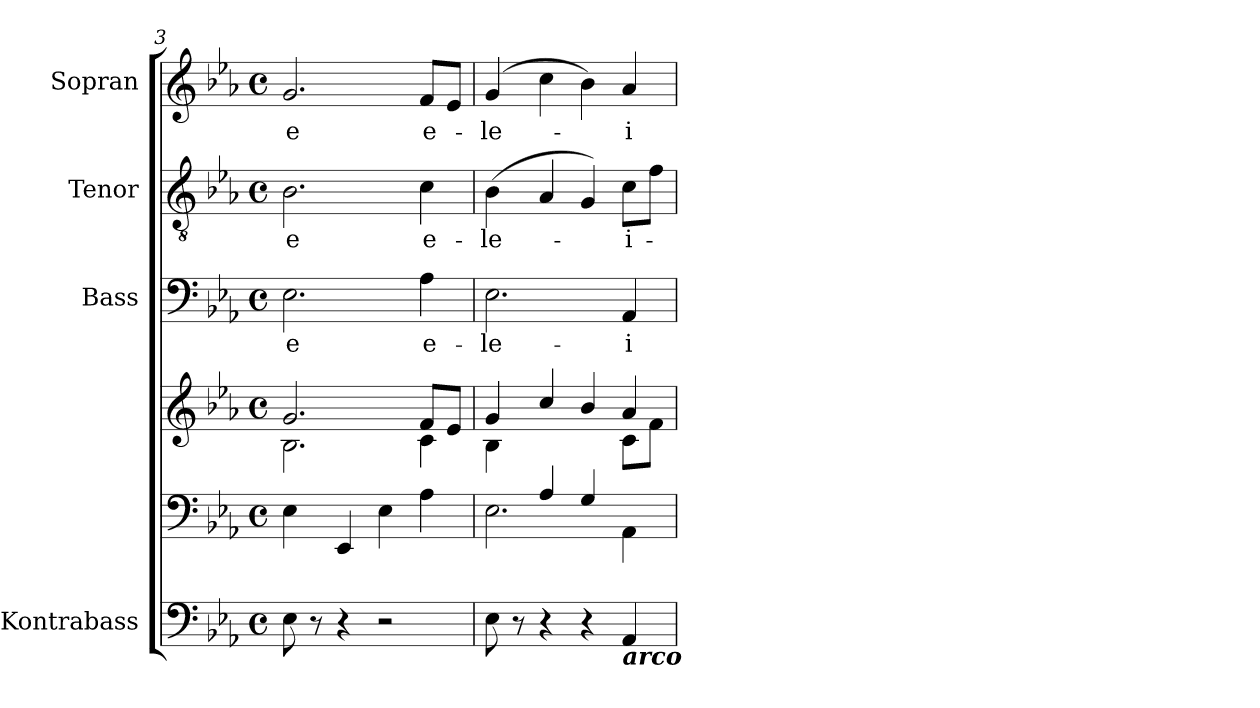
**kern	**kern	**kern	**kern	**text	**kern	**text	**kern	**text
*part5	*part4	*part4	*part3	*part3	*part2	*part2	*part1	*part1
*staff6	*staff5	*staff4	*staff3	*staff3	*staff2	*staff2	*staff1	*staff1
*I"Kontrabass	*	*	*I"Bass	*	*I"Tenor	*	*I"Sopran	*
*I'Kb.	*	*	*I'B.	*	*I'T.	*	*I'S.	*
*clefF4	*clefF4	*clefG2	*clefF4	*	*clefGv2	*	*clefG2	*
*ITrd7c12	*	*	*	*	*	*	*	*
*k[b-e-a-]	*k[b-e-a-]	*k[b-e-a-]	*k[b-e-a-]	*	*k[b-e-a-]	*	*k[b-e-a-]	*
*E-:	*E-:	*E-:	*E-:	*	*E-:	*	*E-:	*
*M4/4	*M4/4	*M4/4	*M4/4	*	*M4/4	*	*M4/4	*
*met(c)	*met(c)	*met(c)	*met(c)	*	*met(c)	*	*met(c)	*
=3	=3	=3	=3	=3	=3	=3	=3	=3
*	*	*^	*	*	*	*	*	*
!	!	!	!	!	!LO:LY:b	!	!LO:LY:b	!	!LO:LY:b
8EE-\	4E-\	2.g/	2.B-\	2.E-\	-e	2.B-\	-e	2.g/	-e
8r	.	.	.	.	.	.	.	.	.
4r	4EE-/	.	.	.	.	.	.	.	.
2r	4E-\	.	.	.	.	.	.	.	.
!	!	!	!	!	!LO:LY:b	!	!LO:LY:b	!	!LO:LY:b
.	4A-\	8f/L	4c\	4A-\	e-	4c\	e-	8f/L	e-
.	.	8e-/J	.	.	.	.	.	8e-/J	.
=4	=4	=4	=4	=4	=4	=4	=4	=4	=4
*	*^	*	*	*	*	*	*	*	*
!	!	!	!	!	!	!LO:LY:b	!	!LO:LY:b	!	!LO:LY:b
8EE-\	4ryy	2.E-\	4g/	4B-\	2.E-\	-le-	(>4B-\	-le-	(4g/	-le-
8r	.	.	.	.	.	.	.	.	.	.
4r	4A-/	.	4cc/	2ryy	.	.	4A-/	.	4cc\	.
4r	4G/	.	4b-/	.	.	.	4G/)	.	4b-\)	.
!LO:TX:b:Bi:t=arco	!	!	!	!	!	!	!	!	!	!
!	!	!	!	!	!	!LO:LY:b	!	!LO:LY:b	!	!LO:LY:b
4AAA-/	4ryy	4AA-\	4a-/	8c\L	4AA-/	-i-	8c\L	-i-	4a-/	-i-
.	.	.	.	8f\J	.	.	8f\J	.	.	.
*	*v	*v	*	*	*	*	*	*	*	*
*	*	*v	*v	*	*	*	*	*	*
=	=	=	=	=	=	=	=	=
*-	*-	*-	*-	*-	*-	*-	*-	*-
